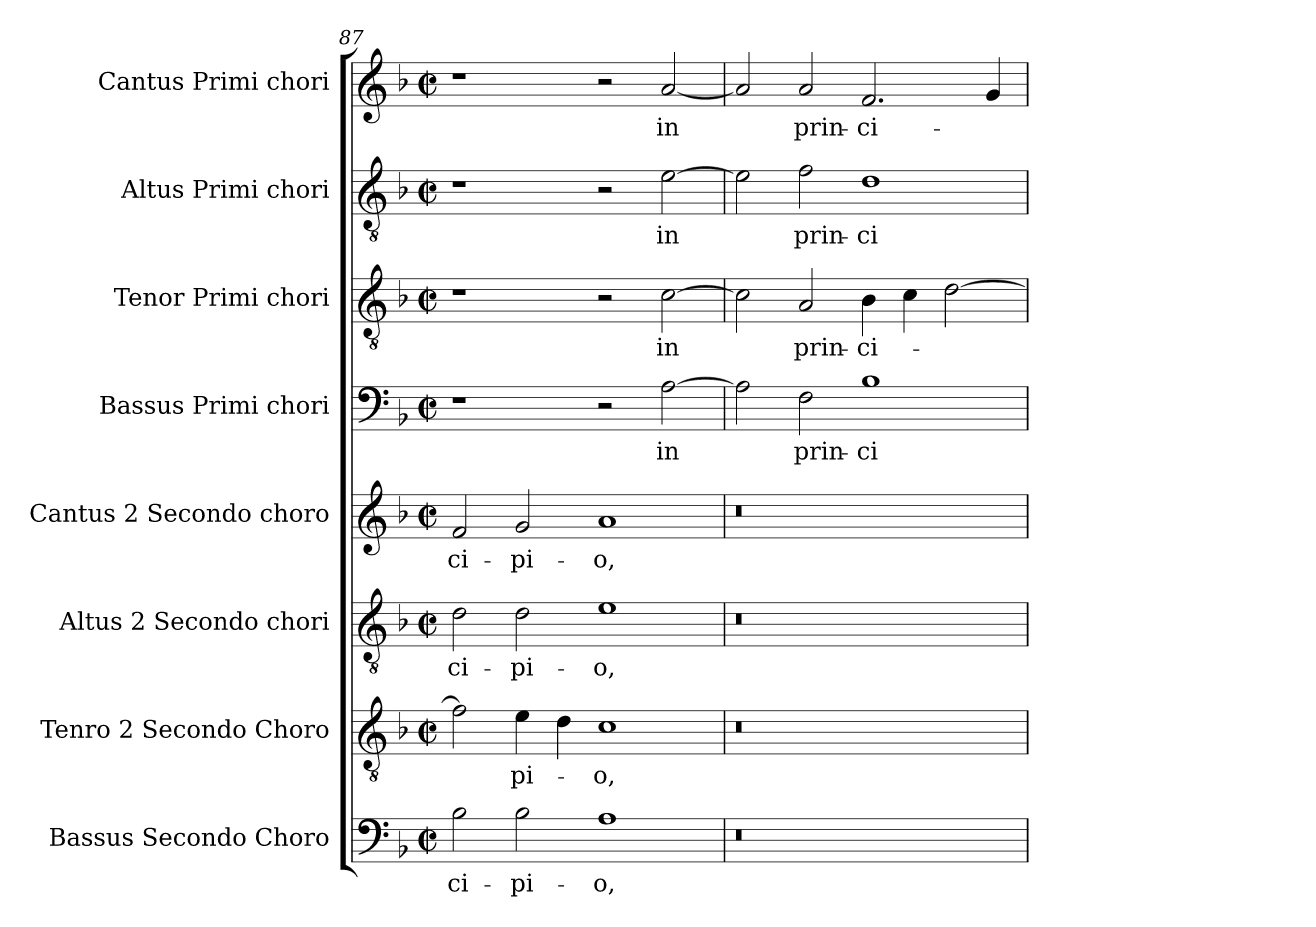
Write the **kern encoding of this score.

**kern	**text	**kern	**text	**kern	**text	**kern	**text	**kern	**text	**kern	**text	**kern	**text	**kern	**text
*part8	*part8	*part7	*part7	*part6	*part6	*part5	*part5	*part4	*part4	*part3	*part3	*part2	*part2	*part1	*part1
*staff8	*staff8	*staff7	*staff7	*staff6	*staff6	*staff5	*staff5	*staff4	*staff4	*staff3	*staff3	*staff2	*staff2	*staff1	*staff1
*I"Bassus  Secondo Choro	*	*I"Tenro 2  Secondo Choro	*	*I"Altus 2  Secondo chori	*	*I"Cantus 2  Secondo choro	*	*I"Bassus  Primi chori	*	*I"Tenor  Primi chori	*	*I"Altus  Primi chori	*	*I"Cantus  Primi chori	*
*I'Ch	*	*I'Ch	*	*I'Ch	*	*I'Ch	*	*I'Ch	*	*I'Ch	*	*I'Ch	*	*I'Ch	*
*clefF4	*	*clefGv2	*	*clefGv2	*	*clefG2	*	*clefF4	*	*clefGv2	*	*clefGv2	*	*clefG2	*
*k[b-]	*	*k[b-]	*	*k[b-]	*	*k[b-]	*	*k[b-]	*	*k[b-]	*	*k[b-]	*	*k[b-]	*
*F:	*	*F:	*	*F:	*	*F:	*	*F:	*	*F:	*	*F:	*	*F:	*
*M2/2	*	*M2/2	*	*M2/2	*	*M2/2	*	*M2/2	*	*M2/2	*	*M2/2	*	*M2/2	*
*met(c|)	*	*met(c|)	*	*met(c|)	*	*met(c|)	*	*met(c|)	*	*met(c|)	*	*met(c|)	*	*met(c|)	*
=87	=87	=87	=87	=87	=87	=87	=87	=87	=87	=87	=87	=87	=87	=87	=87
!	!LO:LY:b:cj	!	!	!	!LO:LY:b:cj	!	!LO:LY:b:cj	!	!	!	!	!	!	!	!
2B-\	-ci-	2f\]	.	2d\	-ci-	2f/	-ci-	1r	.	1r	.	1r	.	1r	.
!	!LO:LY:b:cj	!	!LO:LY:b:cj	!	!LO:LY:b:cj	!	!LO:LY:b:cj	!	!	!	!	!	!	!	!
2B-\	-pi-	4e\	-pi-	2d\	-pi-	2g/	-pi-	.	.	.	.	.	.	.	.
.	.	4d\	.	.	.	.	.	.	.	.	.	.	.	.	.
!	!LO:LY:b:cj	!	!LO:LY:b:cj	!	!LO:LY:b:cj	!	!LO:LY:b:cj	!	!	!	!	!	!	!	!
1A	-o,	1c	-o,	1e	-o,	1a	-o,	2r	.	2r	.	2r	.	2r	.
!	!	!	!	!	!	!	!	!	!LO:LY:b:cj	!	!LO:LY:b:cj	!	!LO:LY:b:cj	!	!LO:LY:b:cj
.	.	.	.	.	.	.	.	[>2A\	in	[>2c\	in	[>2e\	in	[<2a/	in
=88	=88	=88	=88	=88	=88	=88	=88	=88	=88	=88	=88	=88	=88	=88	=88
0r	.	0r	.	0r	.	0r	.	2A\]	.	2c\]	.	2e\]	.	2a/]	.
!	!	!	!	!	!	!	!	!	!LO:LY:b:cj	!	!LO:LY:b:cj	!	!LO:LY:b:cj	!	!LO:LY:b:cj
.	.	.	.	.	.	.	.	2F\	prin-	2A/	prin-	2f\	prin-	2a/	prin-
!	!	!	!	!	!	!	!	!	!LO:LY:b:cj	!	!LO:LY:b:cj	!	!LO:LY:b:cj	!	!LO:LY:b:cj
.	.	.	.	.	.	.	.	1B-	-ci-	4B-\	-ci-	1d	-ci-	2.f/	-ci-
.	.	.	.	.	.	.	.	.	.	4c\	.	.	.	.	.
.	.	.	.	.	.	.	.	.	.	[>2d\	.	.	.	.	.
.	.	.	.	.	.	.	.	.	.	.	.	.	.	4g/	.
=	=	=	=	=	=	=	=	=	=	=	=	=	=	=	=
*-	*-	*-	*-	*-	*-	*-	*-	*-	*-	*-	*-	*-	*-	*-	*-
